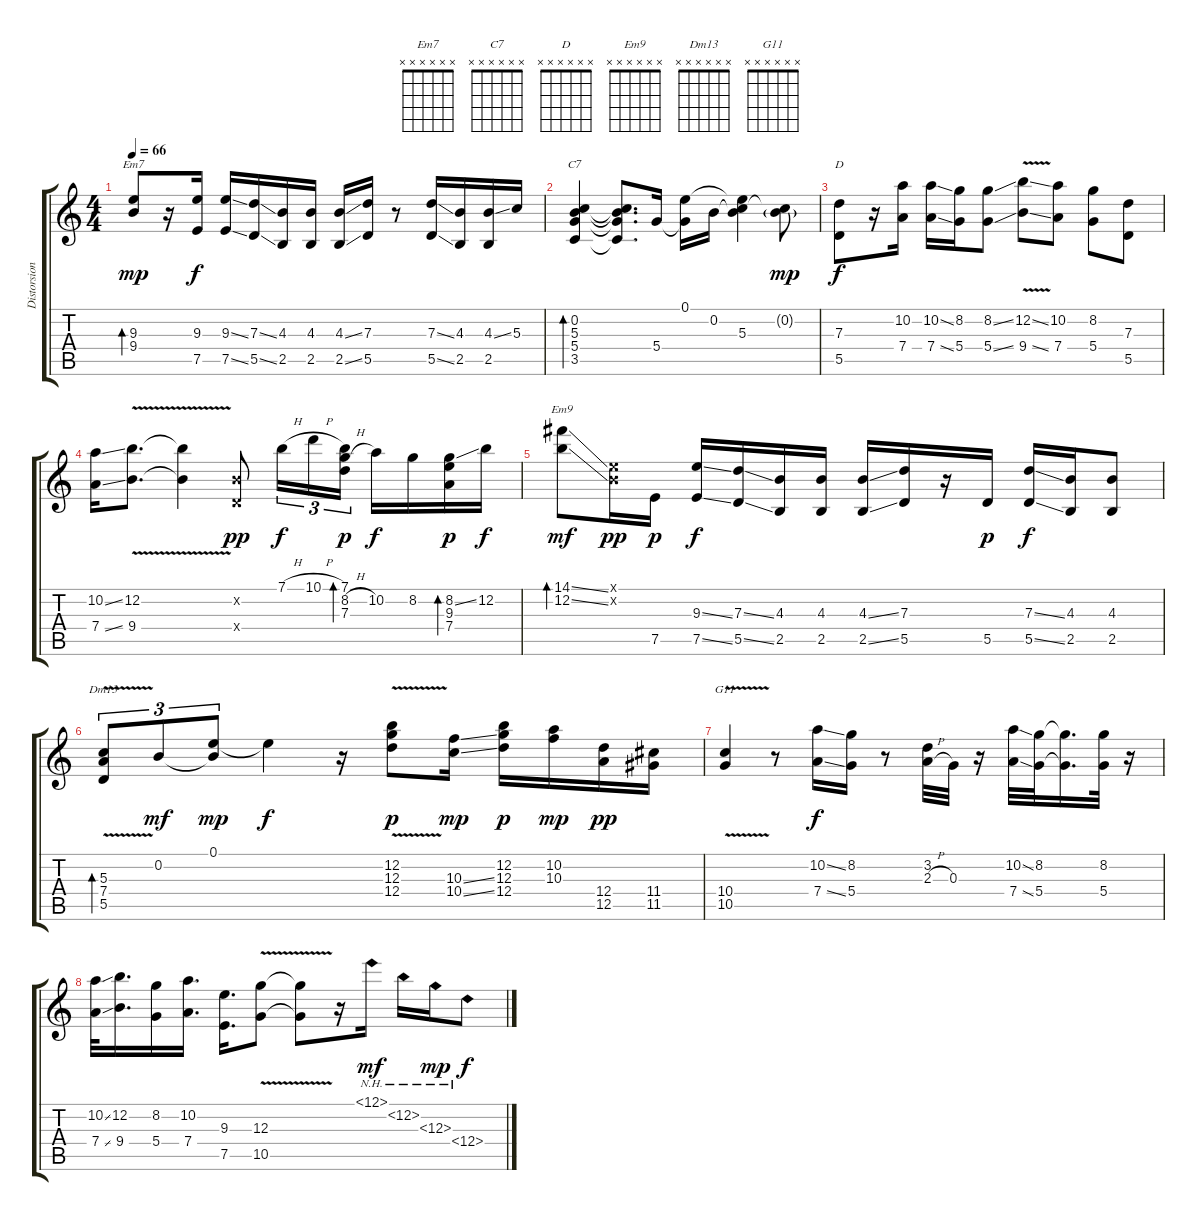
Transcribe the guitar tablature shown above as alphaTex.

\track ("Distorsion" "Distorsion") {instrument distortionguitar}
\staff {score tabs}
\tuning (E4 B3 G3 D3 A2 E2) {hide}
\chord ("Em7" x x x x x x)
\chord ("C7" x x x x x x)
\chord ("D" x x x x x x)
\chord ("Em9" x x x x x x)
\chord ("Dm13" x x x x x x)
\chord ("G11" x x x x x x)
\ts (4 4)
\tempo 66
\clef g2
\ks c
(9.3 9.4).8{bd 60 ch "Em7" dy mp} r.16 (9.3 7.5).16{dy f} (9.3{ss} 7.5{ss}).16 (7.3{ss} 5.5{ss}).16 (4.3 2.5).16 (4.3 2.5).16 (4.3{ss} 2.5{ss}).16 (7.3 5.5).16 r.8 (7.3{ss} 5.5{ss}).16 (4.3 2.5).16 (4.3{ss} 2.5).16 5.3.16 |
(0.2 5.3 5.4 3.5).4{bd 240 ch "C7"} (0.2{t} 5.3{t} 5.4{t} 3.5{t}).8{d} 5.4.16 (0.1 5.4{t}).16 0.2.16 (0.1{t} 0.2{t} 5.3).4 (0.2{g} 5.3{t}).8{dy mp} |
(7.3 5.5).8{ch "D" dy f} r.16 (10.2 7.4).16 (10.2{ss} 7.4{ss}).16 (8.2 5.4).16 (8.2{ss} 5.4{ss}).8 (12.2{v ss} 9.4{v ss}).8 (10.2 7.4).8 (8.2 5.4).8 (7.3 5.5).8 |
(10.2{ss} 7.4{ss}).16 (12.2{v} 9.4{v}).8{d} (12.2{t} 9.4{t}).4 (0.2{x} 0.4{x}).8{dy pp} 7.1{h}.16{tu (3 2) dy f} 10.1{h}.16{tu (3 2)} (7.1 8.2{h} 7.3).16{tu (3 2) bd 60 dy p} 10.2.16{dy f} 8.2.16 (8.2{ss} 9.3 7.4).16{bd 60 dy p} 12.2.16{dy f} |
(14.1{ss} 12.2{ss}).8{bd 60 ch "Em9" dy mf} (0.1{x} 0.2{x}).16{dy pp} 7.5.16{dy p} (9.3{ss} 7.5{ss}).16{dy f} (7.3{ss} 5.5{ss}).16 (4.3 2.5).16 (4.3 2.5).16 (4.3{ss} 2.5{ss}).16 (7.3 5.5).16 r.16 5.5.16{dy p} (7.3{ss} 5.5{ss}).16{dy f} (4.3 2.5).16 (4.3 2.5).8 |
(5.3{v} 7.4{v} 5.5{v}).8{tu (3 2) bd 240 ch "Dm13"} 0.2.8{tu (3 2) dy mf} (0.1 0.2{t}).8{tu (3 2) dy mp} 0.1{t}.4{dy f} r.16 (12.2{v} 12.3{v} 12.4{v}).8{dy p} (10.3{ss} 10.4{ss}).16{dy mp} (12.2 12.3 12.4).16{dy p} (10.2 10.3).16{dy mp} (12.4 12.5).16{dy pp} (11.4 11.5).16 |
(10.4{v} 10.5{v}).4{ch "G11"} r.8 (10.2{ss} 7.4{ss}).16{dy f} (8.2 5.4).16 r.8 (3.2 2.3{h}).32 0.3.32 r.16 (10.2{ss} 7.4{ss}).32 (8.2 5.4).32 (8.2{t} 5.4{t}).16{d} (8.2 5.4).32 r.16 |
(10.2{ss} 7.4{ss}).32 (12.2 9.4).16{d} (8.2 5.4).16 (10.2 7.4).16{d} (9.3 7.5).16{d} (12.3{v} 10.5{v}).8 (12.3{t} 10.5{t}).8 r.16 12.1{nh}.16{dy mf} 12.2{nh}.16 12.3{nh}.16{dy mp} 12.4{nh}.8{dy f}
